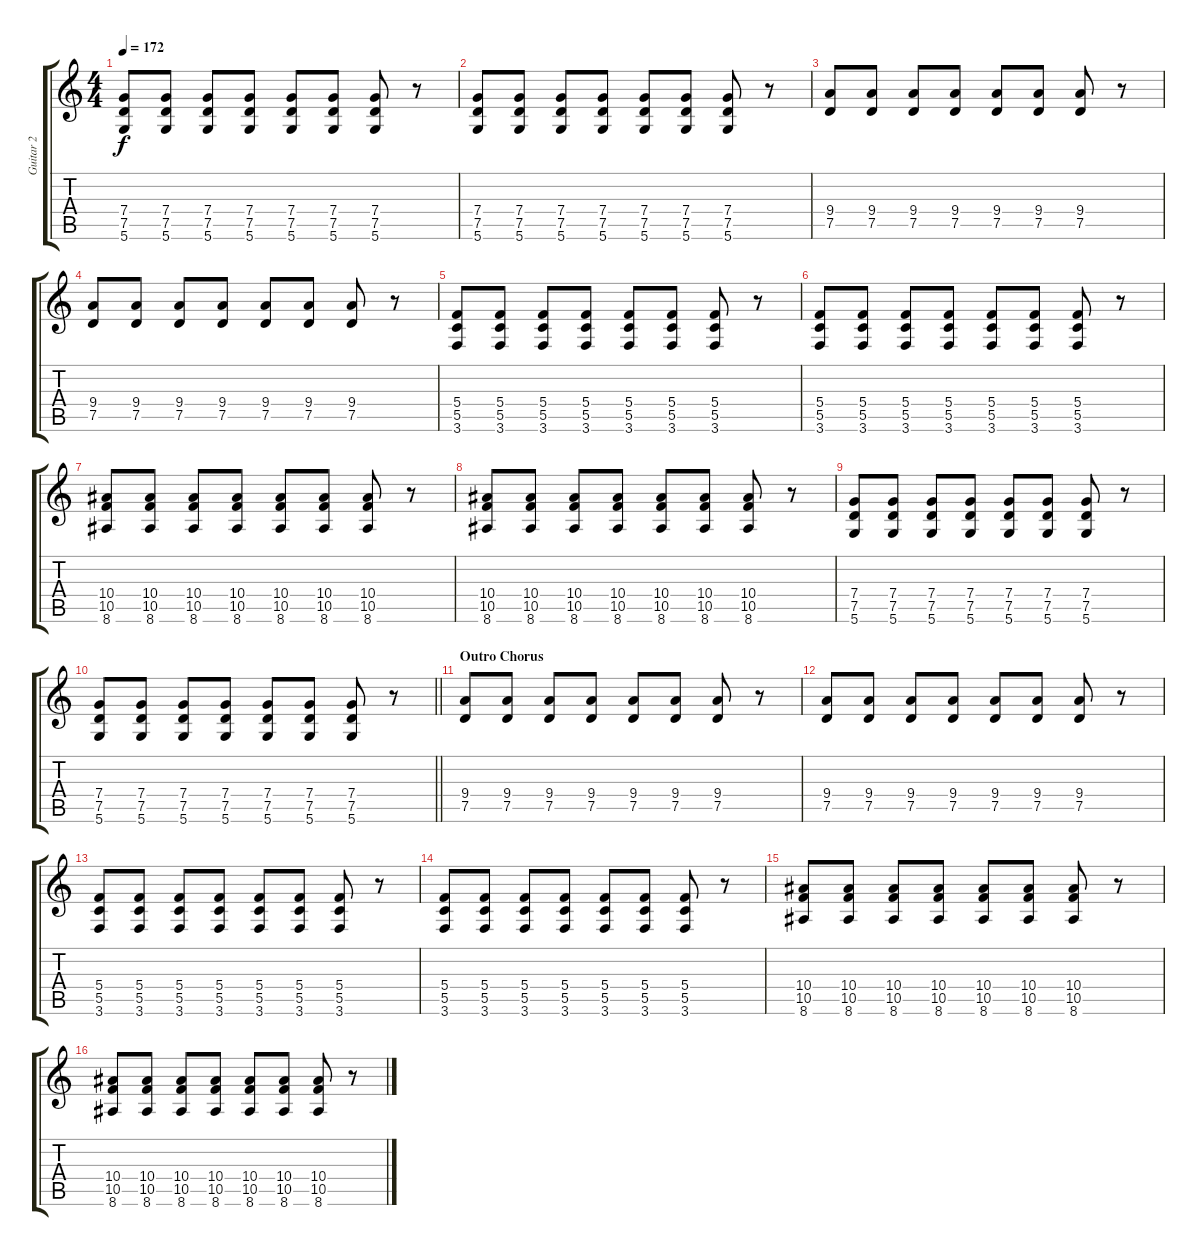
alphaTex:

\track ("Guitar 2" "Guitar 2") {instrument distortionguitar}
\staff {score tabs}
\tuning (D4 A3 F3 C3 G2 D2) {hide}
\ts (4 4)
\tempo 172
\clef g2
\ks c
(7.4 7.5 5.6).8{dy f} (7.4 7.5 5.6).8 (7.4 7.5 5.6).8 (7.4 7.5 5.6).8 (7.4 7.5 5.6).8 (7.4 7.5 5.6).8 (7.4 7.5 5.6).8 r.8 |
(7.4 7.5 5.6).8 (7.4 7.5 5.6).8 (7.4 7.5 5.6).8 (7.4 7.5 5.6).8 (7.4 7.5 5.6).8 (7.4 7.5 5.6).8 (7.4 7.5 5.6).8 r.8 |
(9.4 7.5).8 (9.4 7.5).8 (9.4 7.5).8 (9.4 7.5).8 (9.4 7.5).8 (9.4 7.5).8 (9.4 7.5).8 r.8 |
(9.4 7.5).8 (9.4 7.5).8 (9.4 7.5).8 (9.4 7.5).8 (9.4 7.5).8 (9.4 7.5).8 (9.4 7.5).8 r.8 |
(5.4 5.5 3.6).8 (5.4 5.5 3.6).8 (5.4 5.5 3.6).8 (5.4 5.5 3.6).8 (5.4 5.5 3.6).8 (5.4 5.5 3.6).8 (5.4 5.5 3.6).8 r.8 |
(5.4 5.5 3.6).8 (5.4 5.5 3.6).8 (5.4 5.5 3.6).8 (5.4 5.5 3.6).8 (5.4 5.5 3.6).8 (5.4 5.5 3.6).8 (5.4 5.5 3.6).8 r.8 |
(10.4 10.5 8.6).8 (10.4 10.5 8.6).8 (10.4 10.5 8.6).8 (10.4 10.5 8.6).8 (10.4 10.5 8.6).8 (10.4 10.5 8.6).8 (10.4 10.5 8.6).8 r.8 |
(10.4 10.5 8.6).8 (10.4 10.5 8.6).8 (10.4 10.5 8.6).8 (10.4 10.5 8.6).8 (10.4 10.5 8.6).8 (10.4 10.5 8.6).8 (10.4 10.5 8.6).8 r.8 |
(7.4 7.5 5.6).8 (7.4 7.5 5.6).8 (7.4 7.5 5.6).8 (7.4 7.5 5.6).8 (7.4 7.5 5.6).8 (7.4 7.5 5.6).8 (7.4 7.5 5.6).8 r.8 |
\barLineRight lightlight
(7.4 7.5 5.6).8 (7.4 7.5 5.6).8 (7.4 7.5 5.6).8 (7.4 7.5 5.6).8 (7.4 7.5 5.6).8 (7.4 7.5 5.6).8 (7.4 7.5 5.6).8 r.8 |
\section ("" "Outro Chorus")
(9.4 7.5).8 (9.4 7.5).8 (9.4 7.5).8 (9.4 7.5).8 (9.4 7.5).8 (9.4 7.5).8 (9.4 7.5).8 r.8 |
(9.4 7.5).8 (9.4 7.5).8 (9.4 7.5).8 (9.4 7.5).8 (9.4 7.5).8 (9.4 7.5).8 (9.4 7.5).8 r.8 |
(5.4 5.5 3.6).8 (5.4 5.5 3.6).8 (5.4 5.5 3.6).8 (5.4 5.5 3.6).8 (5.4 5.5 3.6).8 (5.4 5.5 3.6).8 (5.4 5.5 3.6).8 r.8 |
(5.4 5.5 3.6).8 (5.4 5.5 3.6).8 (5.4 5.5 3.6).8 (5.4 5.5 3.6).8 (5.4 5.5 3.6).8 (5.4 5.5 3.6).8 (5.4 5.5 3.6).8 r.8 |
(10.4 10.5 8.6).8 (10.4 10.5 8.6).8 (10.4 10.5 8.6).8 (10.4 10.5 8.6).8 (10.4 10.5 8.6).8 (10.4 10.5 8.6).8 (10.4 10.5 8.6).8 r.8 |
(10.4 10.5 8.6).8 (10.4 10.5 8.6).8 (10.4 10.5 8.6).8 (10.4 10.5 8.6).8 (10.4 10.5 8.6).8 (10.4 10.5 8.6).8 (10.4 10.5 8.6).8 r.8
